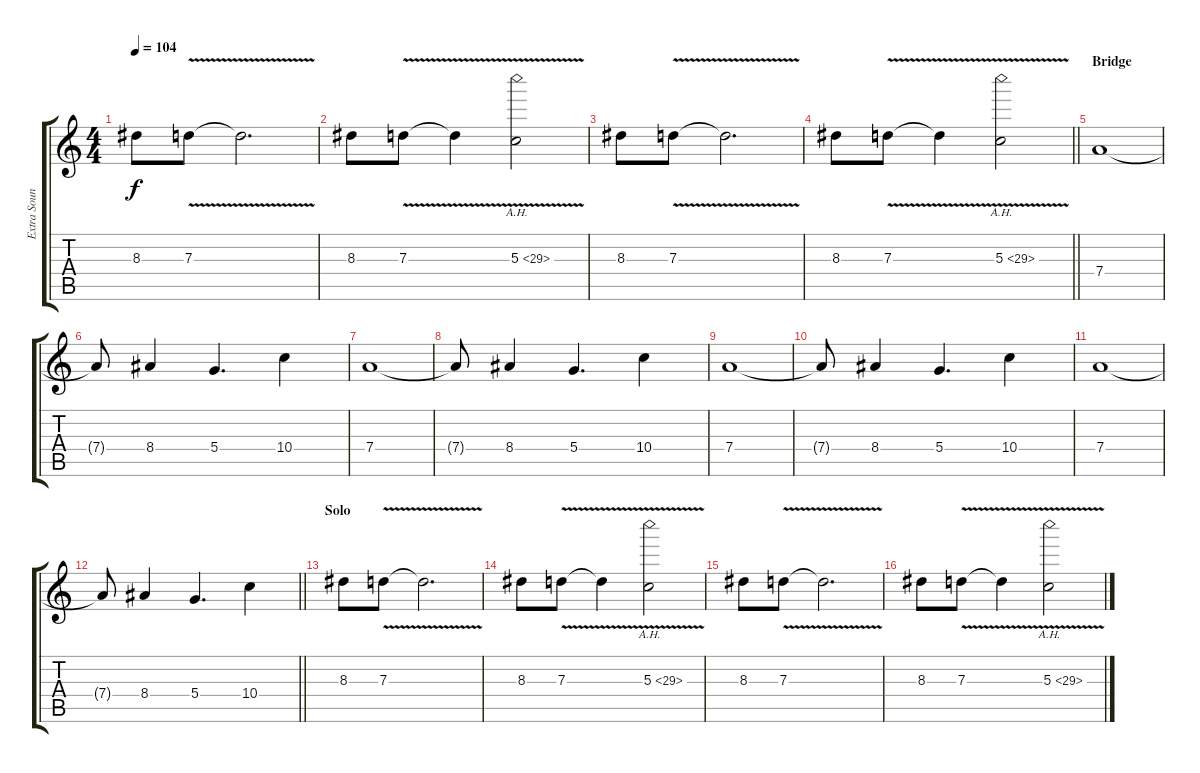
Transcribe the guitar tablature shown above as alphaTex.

\track ("Extra Sound 2" "Extra Soun") {instrument distortionguitar}
\staff {score tabs}
\tuning (E4 B3 G3 D3 A2 D2) {hide}
\ts (4 4)
\tempo 104
\clef g2
\ks c
8.3.8{dy f} 7.3{v}.8 7.3{t}.2{d} |
8.3.8 7.3{v}.8 7.3{t}.4 5.3{ah 24 v}.2 |
8.3.8 7.3{v}.8 7.3{t}.2{d} |
\barLineRight lightlight
8.3.8 7.3{v}.8 7.3{t}.4 5.3{ah 24 v}.2 |
\section ("" "Bridge")
7.4.1 |
7.4{t}.8 8.4.4 5.4.4{d} 10.4.4 |
7.4.1 |
7.4{t}.8 8.4.4 5.4.4{d} 10.4.4 |
7.4.1 |
7.4{t}.8 8.4.4 5.4.4{d} 10.4.4 |
7.4.1 |
\barLineRight lightlight
7.4{t}.8 8.4.4 5.4.4{d} 10.4.4 |
\section ("" "Solo")
8.3.8 7.3{v}.8 7.3{t}.2{d} |
8.3.8 7.3{v}.8 7.3{t}.4 5.3{ah 24 v}.2 |
8.3.8 7.3{v}.8 7.3{t}.2{d} |
8.3.8 7.3{v}.8 7.3{t}.4 5.3{ah 24 v}.2
